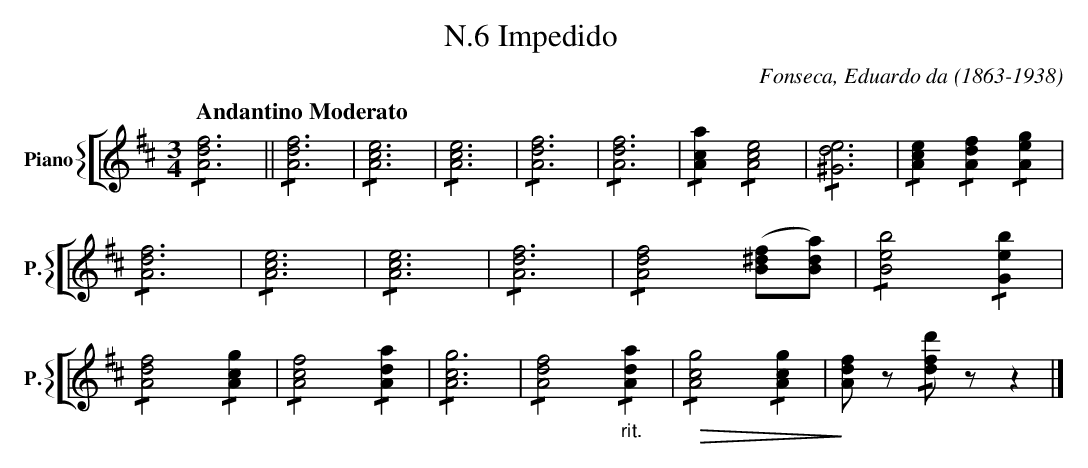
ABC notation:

X:1
T:N.6 Impedido
C:Fonseca, Eduardo da (1863-1938)
M:3/4
L:1/4
K:D
V: 7 clef=treble name="Piano" sname="P."
%%staves [{ 7 }]
[Q:"Andantino Moderato"]
   !/![Adf]3 || !/![Adf]3 | !/![Ace]3 | !/![Ace]3 | !/![Adf]3 | !/![Adf]3 | \
   !/![Aca]!/![Ace]2 | !/![^Gde]3  | !/![Ace]!/![Adf]!/![Aeg] | !/![Adf]3 | !/![Ace]3 | !/![Ace]3 |  \
   !/![Adf]3 | !/![Adf]2 ([B^df]/[Bda]/) | !/![Beb]2 !/![Geb] | !/![Adf]2 !/![Acg]| \
   !/![Acf]2 !/![Ada] | !/![Acg]3 | !/![Adf]2 "_rit."   !/![Ada]| !>(!!/![Acg]2  !/![Acg] | \
       !>)!  [Adf]/ z/ !/![dfd']/z/z  |] \
